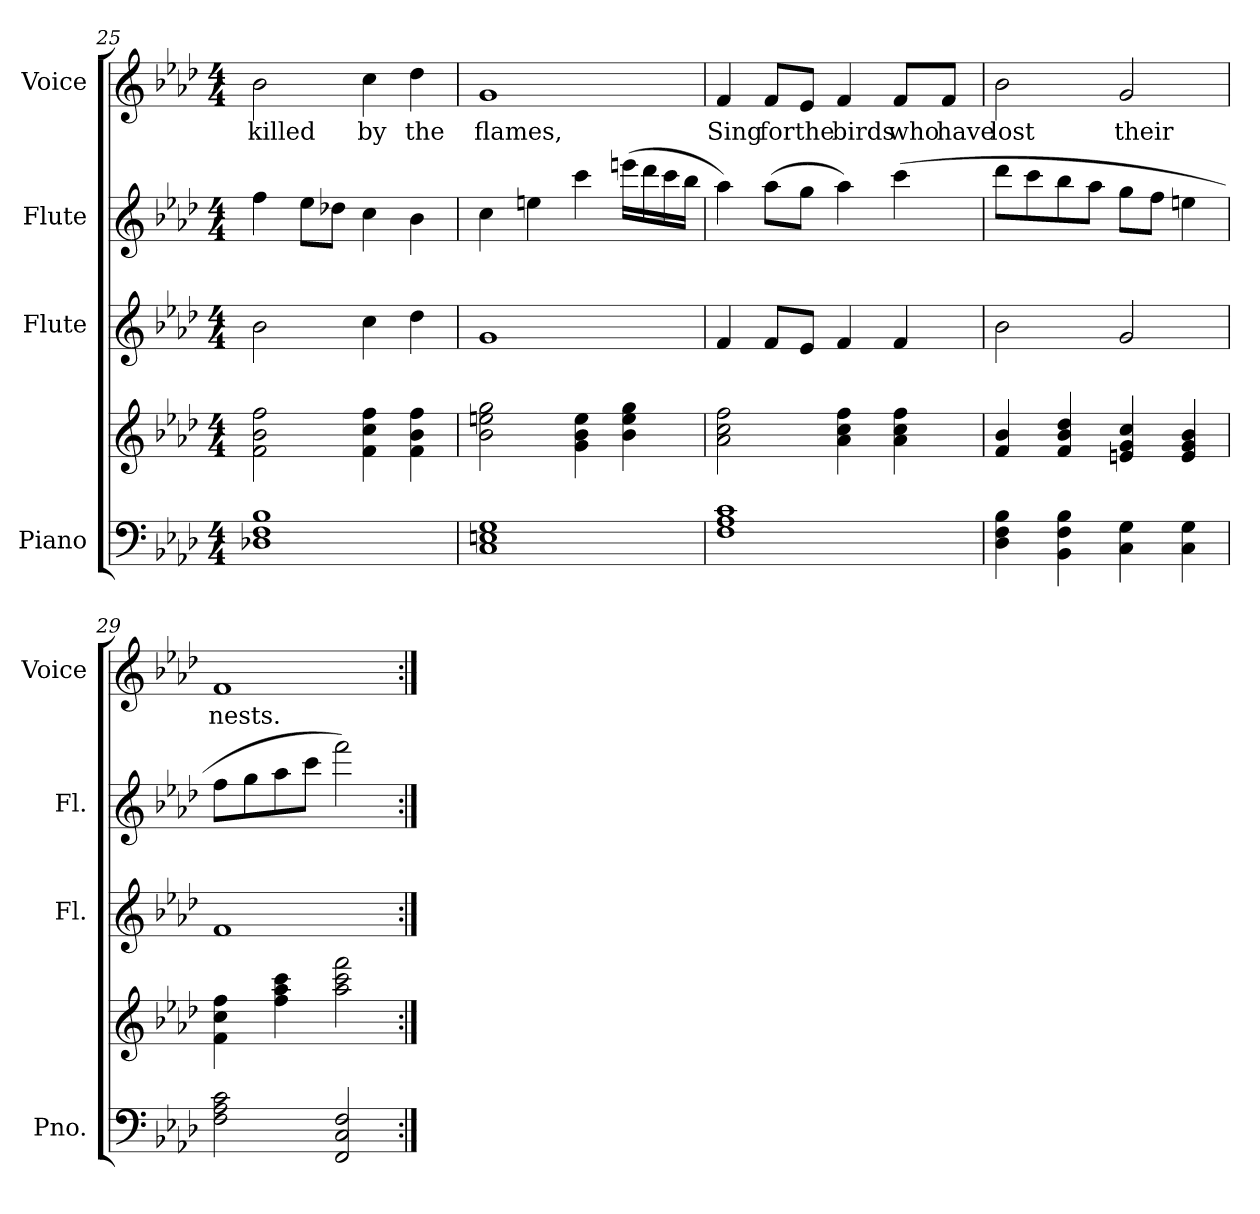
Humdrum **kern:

**kern	**kern	**kern	**kern	**kern	**text
*part4	*part4	*part3	*part2	*part1	*part1
*staff5	*staff4	*staff3	*staff2	*staff1	*staff1
*I"Piano	*	*I"Flute	*I"Flute	*I"Voice	*
*I'Pno.	*	*I'Fl.	*I'Fl.	*I'Voice	*
!!LO:LB:g=z
*clefF4	*clefG2	*clefG2	*clefG2	*clefG2	*
*k[b-e-a-d-]	*k[b-e-a-d-]	*k[b-e-a-d-]	*k[b-e-a-d-]	*k[b-e-a-d-]	*
*A-:	*A-:	*A-:	*A-:	*A-:	*
*M4/4	*M4/4	*M4/4	*M4/4	*M4/4	*
=25	=25	=25	=25	=25	=25
!	!	!	!	!	!LO:LY:b:color=#000000
1D-Xi 1Fi 1B-i	2fi\ 2b-i 2ffi	2b-i\	4ffi\	2b-i\	killed
.	.	.	8ee-i\L	.	.
.	.	.	8dd-Xi\J	.	.
!	!	!	!	!	!LO:LY:b:color=#000000
.	4fi\ 4cci 4ffi	4cci\	4cci\	4cci\	by
!	!	!	!	!	!LO:LY:b:color=#000000
.	4fi\ 4b-i 4ffi	4dd-i\	4b-i\	4dd-i\	the
=26	=26	=26	=26	=26	=26
!	!	!	!	!	!LO:LY:b:color=#000000
1Ci 1Eni 1Gi	2b-i\ 2eeni 2ggi	1gi	4cci\	1gi	flames,
.	.	.	4eeni\	.	.
.	4gi\ 4b-i 4eei	.	4ccci\	.	.
.	4b-i\ 4eei 4ggi	.	(16eeeni\LL	.	.
.	.	.	16ddd-i\	.	.
.	.	.	16ccci\	.	.
.	.	.	16bb-i\JJ	.	.
=27	=27	=27	=27	=27	=27
!	!	!	!	!	!LO:LY:b:color=#000000
1Fi 1A-i 1ci	2a-i\ 2cci 2ffi	4fi/	4aa-i\)	4fi/	Sing
!	!	!	!	!	!LO:LY:b:color=#000000
.	.	8fi/L	(8aa-i\L	8fi/L	for
!	!	!	!	!	!LO:LY:b:color=#000000
.	.	8e-i/J	8ggi\J	8e-i/J	the
!	!	!	!	!	!LO:LY:b:color=#000000
.	4a-i\ 4cci 4ffi	4fi/	4aa-i\)	4fi/	birds
!	!	!	!	!	!LO:LY:b:color=#000000
.	4a-i\ 4cci 4ffi	4fi/	(4ccci\	8fi/L	who
!	!	!	!	!	!LO:LY:b:color=#000000
.	.	.	.	8fi/J	have
=28	=28	=28	=28	=28	=28
!	!	!	!	!	!LO:LY:b:color=#000000
4D-i\ 4Fi 4B-i	4fi/ 4b-i	2b-i\	8ddd-i\L	2b-i\	lost
.	.	.	8ccci\	.	.
4BB-i\ 4Fi 4B-i	4fi/ 4b-i 4dd-i	.	8bb-i\	.	.
.	.	.	8aa-i\J	.	.
!	!	!	!	!	!LO:LY:b:color=#000000
4Ci\ 4Gi	4eni/ 4gi 4cci	2gi/	8ggi\L	2gi/	their
.	.	.	8ffi\J	.	.
4Ci\ 4Gi	4ei/ 4gi 4b-i	.	4eeni\	.	.
=29	=29	=29	=29	=29	=29
!	!	!	!	!	!LO:LY:b:color=#000000
2Fi\ 2A-i 2ci	4fi\ 4cci 4ffi	1fi	8ffi\L	1fi	nests.
.	.	.	8ggi\	.	.
.	4ffi\ 4aa-i 4ccci	.	8aa-i\	.	.
.	.	.	8ccci\J	.	.
2FFi/ 2Ci 2Fi	2aa-i\ 2ccci 2fffi	.	2fffi\)	.	.
=:|!	=:|!	=:|!	=:|!	=:|!	=:|!
*-	*-	*-	*-	*-	*-
